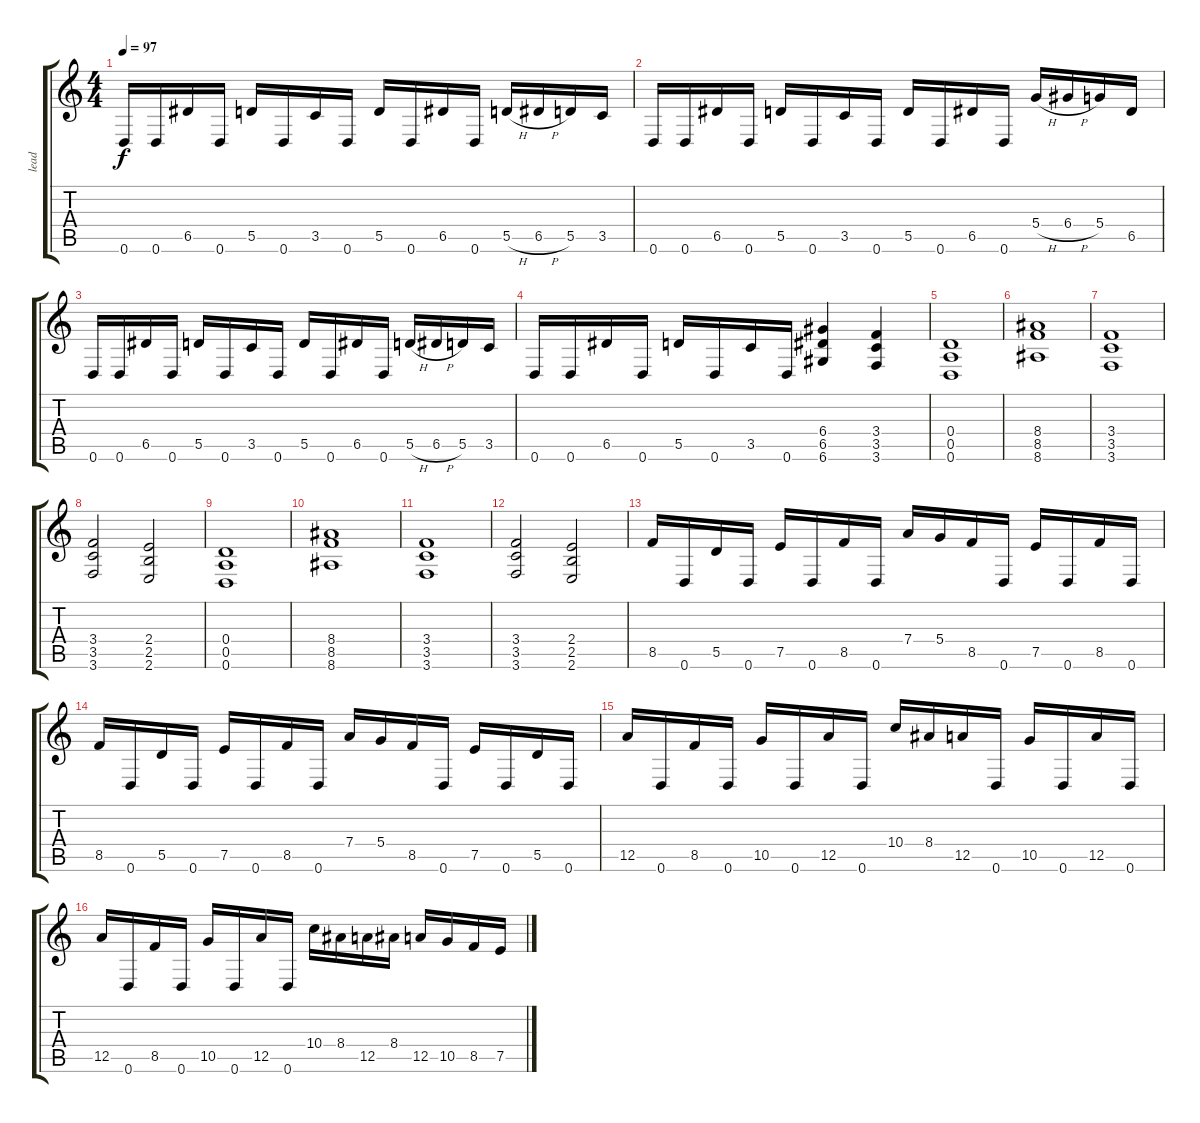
\track ("lead" "lead") {instrument distortionguitar}
\staff {score tabs}
\tuning (E4 B3 G3 D3 A2 D2) {hide}
\ts (4 4)
\tempo 97
\clef g2
\ks c
0.6.16{dy f} 0.6.16 6.5.16 0.6.16 5.5.16 0.6.16 3.5.16 0.6.16 5.5.16 0.6.16 6.5.16 0.6.16 5.5{h}.16 6.5{h}.16 5.5.16 3.5.16 |
0.6.16 0.6.16 6.5.16 0.6.16 5.5.16 0.6.16 3.5.16 0.6.16 5.5.16 0.6.16 6.5.16 0.6.16 5.4{h}.16 6.4{h}.16 5.4.16 6.5.16 |
0.6.16 0.6.16 6.5.16 0.6.16 5.5.16 0.6.16 3.5.16 0.6.16 5.5.16 0.6.16 6.5.16 0.6.16 5.5{h}.16 6.5{h}.16 5.5.16 3.5.16 |
0.6.16 0.6.16 6.5.16 0.6.16 5.5.16 0.6.16 3.5.16 0.6.16 (6.4 6.5 6.6).4 (3.4 3.5 3.6).4 |
(0.4 0.5 0.6).1 |
(8.4 8.5 8.6).1 |
(3.4 3.5 3.6).1 |
(3.4 3.5 3.6).2 (2.4 2.5 2.6).2 |
(0.4 0.5 0.6).1 |
(8.4 8.5 8.6).1 |
(3.4 3.5 3.6).1 |
(3.4 3.5 3.6).2 (2.4 2.5 2.6).2 |
8.5.16 0.6.16 5.5.16 0.6.16 7.5.16 0.6.16 8.5.16 0.6.16 7.4.16 5.4.16 8.5.16 0.6.16 7.5.16 0.6.16 8.5.16 0.6.16 |
8.5.16 0.6.16 5.5.16 0.6.16 7.5.16 0.6.16 8.5.16 0.6.16 7.4.16 5.4.16 8.5.16 0.6.16 7.5.16 0.6.16 5.5.16 0.6.16 |
12.5.16 0.6.16 8.5.16 0.6.16 10.5.16 0.6.16 12.5.16 0.6.16 10.4.16 8.4.16 12.5.16 0.6.16 10.5.16 0.6.16 12.5.16 0.6.16 |
12.5.16 0.6.16 8.5.16 0.6.16 10.5.16 0.6.16 12.5.16 0.6.16 10.4.16 8.4.16 12.5.16 8.4.16 12.5.16 10.5.16 8.5.16 7.5.16
